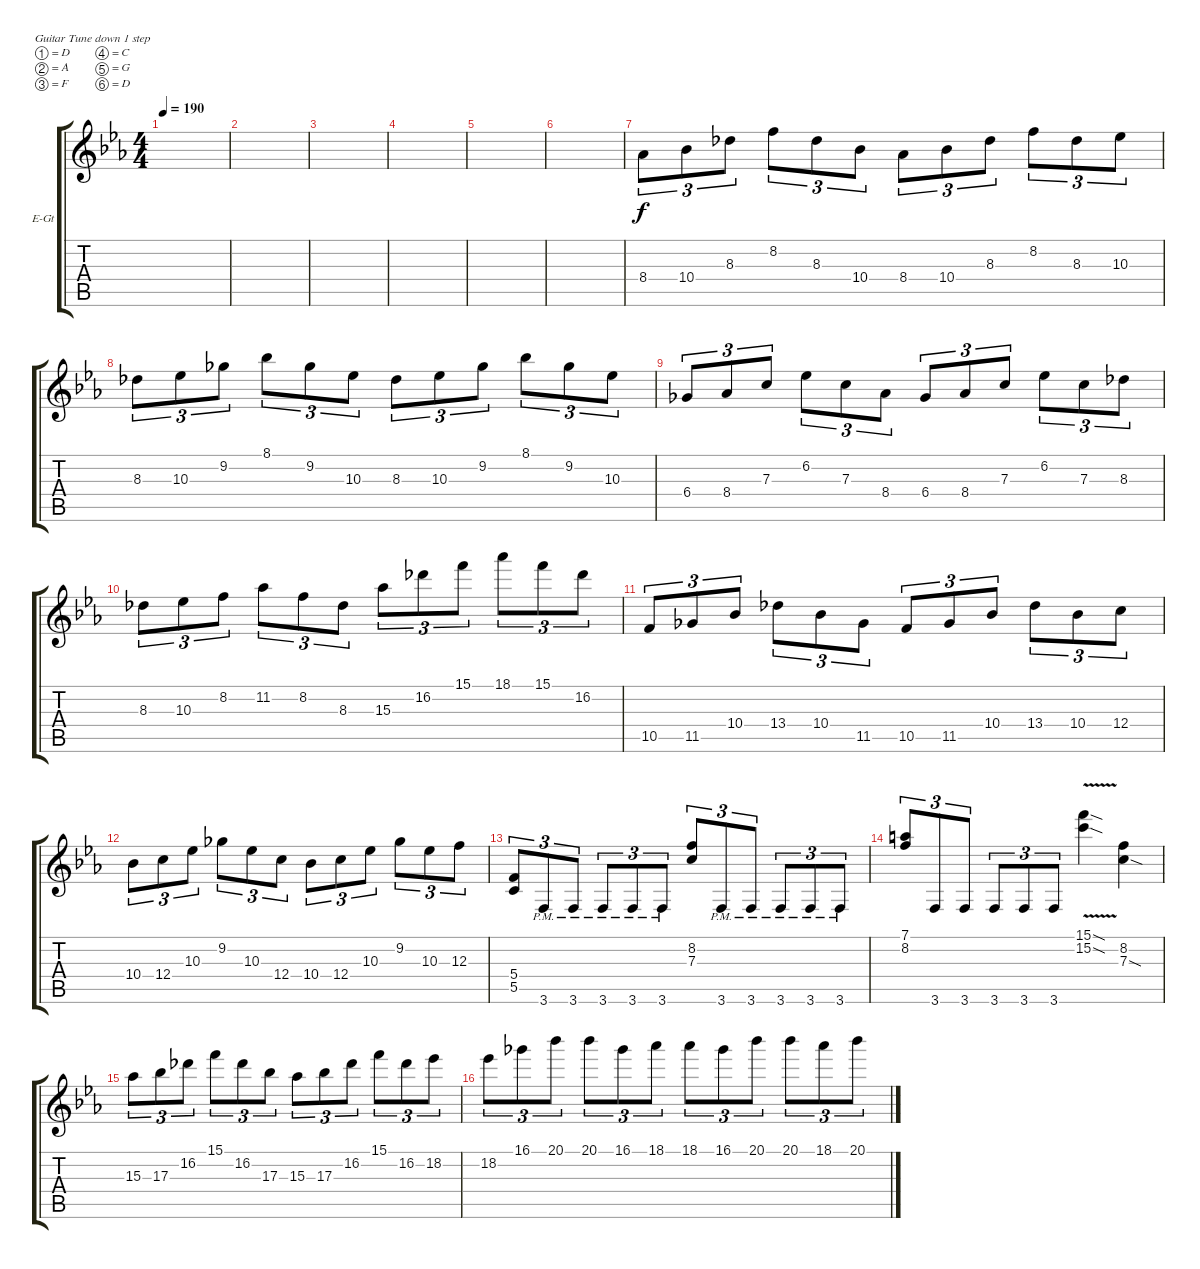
\defaultSystemsLayout 4
\bracketExtendMode groupsimilarinstruments
\firstSystemTrackNameOrientation horizontal
\otherSystemsTrackNameOrientation horizontal
\track ("Solo Guitar 2" "E-Gt") {instrument distortionguitar}
\staff {score tabs}
\tuning (D4 A3 F3 C3 G2 D2)
\ts (4 4)
\tempo 190
\clef g2
\ks cminor
|
|
|
|
|
|
8.4.8{tu (3 2)} 10.4.8{tu (3 2)} 8.3.8{tu (3 2)} 8.2.8{tu (3 2)} 8.3.8{tu (3 2)} 10.4.8{tu (3 2)} 8.4.8{tu (3 2)} 10.4.8{tu (3 2)} 8.3.8{tu (3 2)} 8.2.8{tu (3 2)} 8.3.8{tu (3 2)} 10.3.8{tu (3 2)} |
8.3.8{tu (3 2)} 10.3.8{tu (3 2)} 9.2.8{tu (3 2)} 8.1.8{tu (3 2)} 9.2.8{tu (3 2)} 10.3.8{tu (3 2)} 8.3.8{tu (3 2)} 10.3.8{tu (3 2)} 9.2.8{tu (3 2)} 8.1.8{tu (3 2)} 9.2.8{tu (3 2)} 10.3.8{tu (3 2)} |
6.4.8{tu (3 2)} 8.4.8{tu (3 2)} 7.3.8{tu (3 2)} 6.2.8{tu (3 2)} 7.3.8{tu (3 2)} 8.4.8{tu (3 2)} 6.4.8{tu (3 2)} 8.4.8{tu (3 2)} 7.3.8{tu (3 2)} 6.2.8{tu (3 2)} 7.3.8{tu (3 2)} 8.3.8{tu (3 2)} |
8.3.8{tu (3 2)} 10.3.8{tu (3 2)} 8.2.8{tu (3 2)} 11.2.8{tu (3 2)} 8.2.8{tu (3 2)} 8.3.8{tu (3 2)} 15.3.8{tu (3 2)} 16.2.8{tu (3 2)} 15.1.8{tu (3 2)} 18.1.8{tu (3 2)} 15.1.8{tu (3 2)} 16.2.8{tu (3 2)} |
10.5.8{tu (3 2)} 11.5.8{tu (3 2)} 10.4.8{tu (3 2)} 13.4.8{tu (3 2)} 10.4.8{tu (3 2)} 11.5.8{tu (3 2)} 10.5.8{tu (3 2)} 11.5.8{tu (3 2)} 10.4.8{tu (3 2)} 13.4.8{tu (3 2)} 10.4.8{tu (3 2)} 12.4.8{tu (3 2)} |
10.4.8{tu (3 2)} 12.4.8{tu (3 2)} 10.3.8{tu (3 2)} 9.2.8{tu (3 2)} 10.3.8{tu (3 2)} 12.4.8{tu (3 2)} 10.4.8{tu (3 2)} 12.4.8{tu (3 2)} 10.3.8{tu (3 2)} 9.2.8{tu (3 2)} 10.3.8{tu (3 2)} 12.3.8{tu (3 2)} |
(5.5 5.4).8{tu (3 2)} 3.6{pm}.8{tu (3 2)} 3.6{pm}.8{tu (3 2)} 3.6{pm}.8{tu (3 2)} 3.6{pm}.8{tu (3 2)} 3.6{pm}.8{tu (3 2)} (7.3 8.2).8{tu (3 2)} 3.6{pm}.8{tu (3 2)} 3.6{pm}.8{tu (3 2)} 3.6{pm}.8{tu (3 2)} 3.6{pm}.8{tu (3 2)} 3.6{pm}.8{tu (3 2)} |
(7.1 8.2).8{tu (3 2)} 3.6.8{tu (3 2)} 3.6.8{tu (3 2)} 3.6.8{tu (3 2)} 3.6.8{tu (3 2)} 3.6.8{tu (3 2)} (15.1{v sod} 15.2{sod}).4 (8.2 7.3{sod}).4 |
15.3.8{tu (3 2)} 17.3.8{tu (3 2)} 16.2.8{tu (3 2)} 15.1.8{tu (3 2)} 16.2.8{tu (3 2)} 17.3.8{tu (3 2)} 15.3.8{tu (3 2)} 17.3.8{tu (3 2)} 16.2.8{tu (3 2)} 15.1.8{tu (3 2)} 16.2.8{tu (3 2)} 18.2.8{tu (3 2)} |
18.2.8{tu (3 2)} 16.1.8{tu (3 2)} 20.1.8{tu (3 2)} 20.1.8{tu (3 2)} 16.1.8{tu (3 2)} 18.1.8{tu (3 2)} 18.1.8{tu (3 2)} 16.1.8{tu (3 2)} 20.1.8{tu (3 2)} 20.1.8{tu (3 2)} 18.1.8{tu (3 2)} 20.1.8{tu (3 2)}
